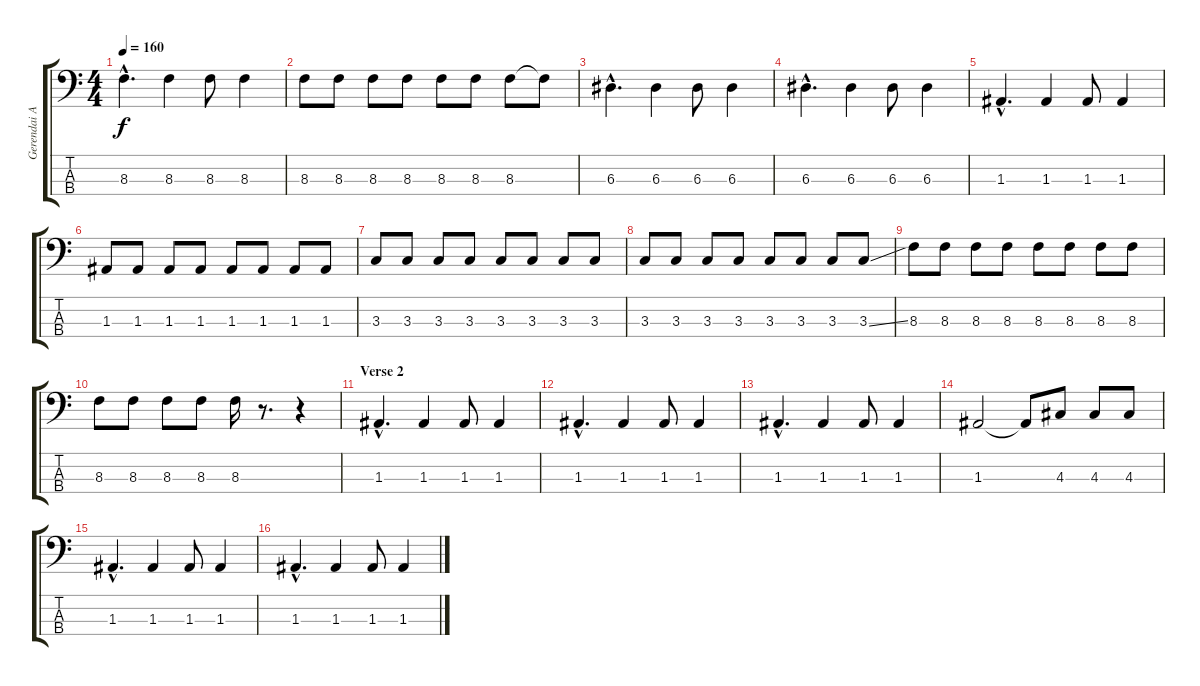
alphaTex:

\track ("Gerendai Attila" "Gerendai A") {instrument electricbasspick}
\staff {score tabs}
\tuning (G2 D2 A1 E1) {hide}
\ts (4 4)
\tempo 160
\clef f4
\ks c
8.3{hac}.4{d dy f} 8.3.4 8.3.8 8.3.4 |
8.3.8 8.3.8 8.3.8 8.3.8 8.3.8 8.3.8 8.3.8 8.3{t}.8 |
6.3{hac}.4{d} 6.3.4 6.3.8 6.3.4 |
6.3{hac}.4{d} 6.3.4 6.3.8 6.3.4 |
1.3{hac}.4{d} 1.3.4 1.3.8 1.3.4 |
1.3.8 1.3.8 1.3.8 1.3.8 1.3.8 1.3.8 1.3.8 1.3.8 |
3.3.8 3.3.8 3.3.8 3.3.8 3.3.8 3.3.8 3.3.8 3.3.8 |
3.3.8 3.3.8 3.3.8 3.3.8 3.3.8 3.3.8 3.3.8 3.3{ss}.8 |
8.3.8 8.3.8 8.3.8 8.3.8 8.3.8 8.3.8 8.3.8 8.3.8 |
8.3.8 8.3.8 8.3.8 8.3.8 8.3.16 r.8{d} r.4 |
\section ("" "Verse 2")
1.3{hac}.4{d} 1.3.4 1.3.8 1.3.4 |
1.3{hac}.4{d} 1.3.4 1.3.8 1.3.4 |
1.3{hac}.4{d} 1.3.4 1.3.8 1.3.4 |
1.3.2 1.3{t}.8 4.3.8 4.3.8 4.3.8 |
1.3{hac}.4{d} 1.3.4 1.3.8 1.3.4 |
1.3{hac}.4{d} 1.3.4 1.3.8 1.3.4
